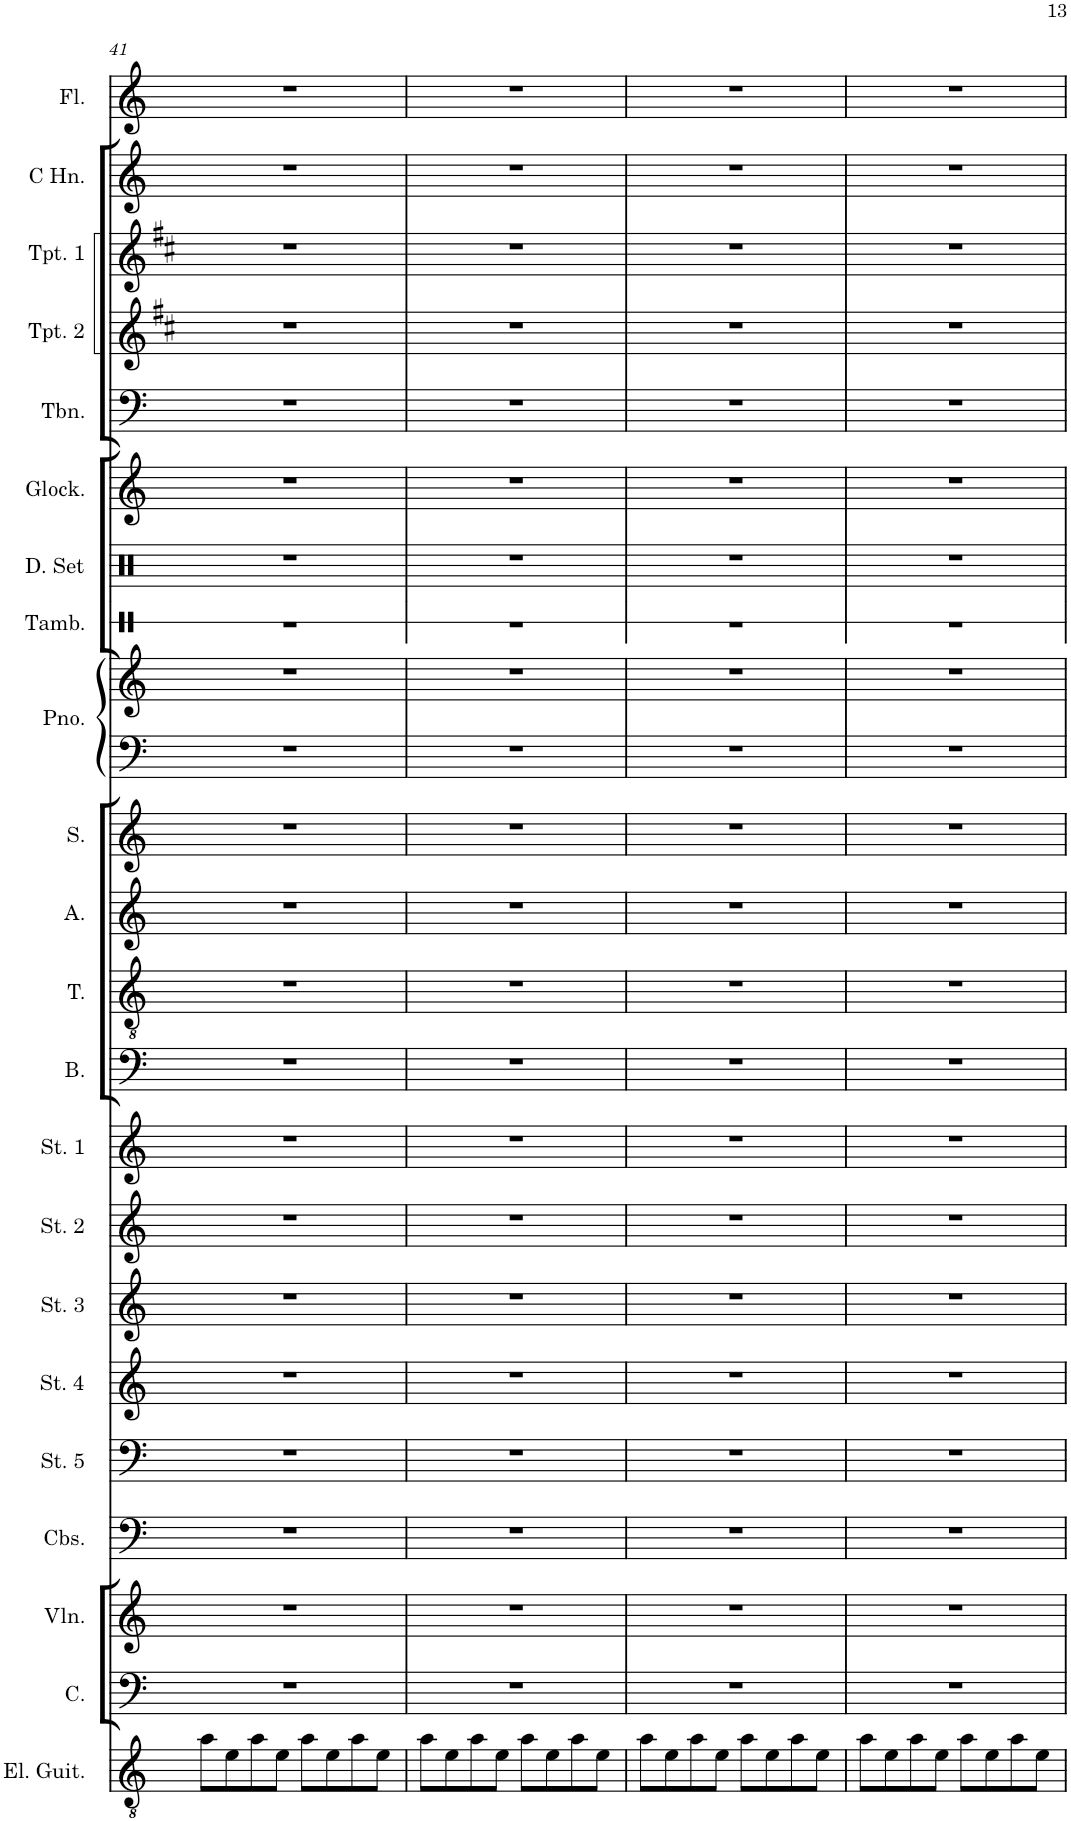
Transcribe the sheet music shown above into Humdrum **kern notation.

**kern	**kern	**kern	**kern	**kern	**kern	**kern	**kern	**kern	**kern	**kern	**kern	**kern	**kern	**kern	**kern	**kern	**kern	**kern	**kern	**kern	**kern	**kern
*part22	*part21	*part20	*part19	*part18	*part17	*part16	*part15	*part14	*part13	*part12	*part11	*part10	*part9	*part9	*part8	*part7	*part6	*part5	*part4	*part3	*part2	*part1
*staff23	*staff22	*staff21	*staff20	*staff19	*staff18	*staff17	*staff16	*staff15	*staff14	*staff13	*staff12	*staff11	*staff10	*staff9	*staff8	*staff7	*staff6	*staff5	*staff4	*staff3	*staff2	*staff1
*I"Electric Guitar	*I"Cello	*I"Violin	*I"Contrabasses	*I"Strings 5	*I"Strings 4	*I"Strings 3	*I"Strings 2	*I"Strings 1	*I"Bass	*I"Tenor	*I"Alto	*I"Soprano	*I"Piano	*	*I"Tambourine	*I"Drumset	*I"Glockenspiel	*I"Trombone	*I"Trumpet 2	*I"Trumpet 1	*I"Horn in C	*I"Flute
*I'El. Guit.	*I'C.	*I'Vln.	*I'Cbs.	*I'St. 5	*I'St. 4	*I'St. 3	*I'St. 2	*I'St. 1	*I'B.	*I'T.	*I'A.	*I'S.	*I'Pno.	*	*I'Tamb.	*I'D. Set	*I'Glock.	*I'Tbn.	*I'Tpt. 2	*I'Tpt. 1	*	*I'Fl.
!!LO:PB:g=z
*clefGv2	*clefF4	*clefG2	*clefF4	*clefF4	*clefG2	*clefG2	*clefG2	*clefG2	*clefF4	*clefGv2	*clefG2	*clefG2	*clefF4	*clefG2	*clefX	*clefX	*clefG2	*clefF4	*clefG2	*clefG2	*clefG2	*clefG2
*	*	*	*Trd7c12	*	*	*	*	*	*	*	*	*	*	*	*	*	*Trd-14c-24	*	*Trd1c2	*Trd1c2	*Trd7c12	*
*k[]	*k[]	*k[]	*k[]	*k[]	*k[]	*k[]	*k[]	*k[]	*k[]	*k[]	*k[]	*k[]	*k[]	*k[]	*k[]	*k[]	*k[]	*k[]	*k[f#c#]	*k[f#c#]	*k[]	*k[]
*M4/4	*M4/4	*M4/4	*M4/4	*M4/4	*M4/4	*M4/4	*M4/4	*M4/4	*M4/4	*M4/4	*M4/4	*M4/4	*M4/4	*M4/4	*M4/4	*M4/4	*M4/4	*M4/4	*M4/4	*M4/4	*M4/4	*M4/4
=41	=41	=41	=41	=41	=41	=41	=41	=41	=41	=41	=41	=41	=41	=41	=41	=41	=41	=41	=41	=41	=41	=41
8a\L	1r	1r	1r	1r	1r	1r	1r	1r	1r	1r	1r	1r	1r	1r	1r	1r	1r	1r	1r	1r	1r	1r
8e\	.	.	.	.	.	.	.	.	.	.	.	.	.	.	.	.	.	.	.	.	.	.
8a\	.	.	.	.	.	.	.	.	.	.	.	.	.	.	.	.	.	.	.	.	.	.
8e\J	.	.	.	.	.	.	.	.	.	.	.	.	.	.	.	.	.	.	.	.	.	.
8a\L	.	.	.	.	.	.	.	.	.	.	.	.	.	.	.	.	.	.	.	.	.	.
8e\	.	.	.	.	.	.	.	.	.	.	.	.	.	.	.	.	.	.	.	.	.	.
8a\	.	.	.	.	.	.	.	.	.	.	.	.	.	.	.	.	.	.	.	.	.	.
8e\J	.	.	.	.	.	.	.	.	.	.	.	.	.	.	.	.	.	.	.	.	.	.
=42	=42	=42	=42	=42	=42	=42	=42	=42	=42	=42	=42	=42	=42	=42	=42	=42	=42	=42	=42	=42	=42	=42
8a\L	1r	1r	1r	1r	1r	1r	1r	1r	1r	1r	1r	1r	1r	1r	1r	1r	1r	1r	1r	1r	1r	1r
8e\	.	.	.	.	.	.	.	.	.	.	.	.	.	.	.	.	.	.	.	.	.	.
8a\	.	.	.	.	.	.	.	.	.	.	.	.	.	.	.	.	.	.	.	.	.	.
8e\J	.	.	.	.	.	.	.	.	.	.	.	.	.	.	.	.	.	.	.	.	.	.
8a\L	.	.	.	.	.	.	.	.	.	.	.	.	.	.	.	.	.	.	.	.	.	.
8e\	.	.	.	.	.	.	.	.	.	.	.	.	.	.	.	.	.	.	.	.	.	.
8a\	.	.	.	.	.	.	.	.	.	.	.	.	.	.	.	.	.	.	.	.	.	.
8e\J	.	.	.	.	.	.	.	.	.	.	.	.	.	.	.	.	.	.	.	.	.	.
=43	=43	=43	=43	=43	=43	=43	=43	=43	=43	=43	=43	=43	=43	=43	=43	=43	=43	=43	=43	=43	=43	=43
8a\L	1r	1r	1r	1r	1r	1r	1r	1r	1r	1r	1r	1r	1r	1r	1r	1r	1r	1r	1r	1r	1r	1r
8e\	.	.	.	.	.	.	.	.	.	.	.	.	.	.	.	.	.	.	.	.	.	.
8a\	.	.	.	.	.	.	.	.	.	.	.	.	.	.	.	.	.	.	.	.	.	.
8e\J	.	.	.	.	.	.	.	.	.	.	.	.	.	.	.	.	.	.	.	.	.	.
8a\L	.	.	.	.	.	.	.	.	.	.	.	.	.	.	.	.	.	.	.	.	.	.
8e\	.	.	.	.	.	.	.	.	.	.	.	.	.	.	.	.	.	.	.	.	.	.
8a\	.	.	.	.	.	.	.	.	.	.	.	.	.	.	.	.	.	.	.	.	.	.
8e\J	.	.	.	.	.	.	.	.	.	.	.	.	.	.	.	.	.	.	.	.	.	.
=44	=44	=44	=44	=44	=44	=44	=44	=44	=44	=44	=44	=44	=44	=44	=44	=44	=44	=44	=44	=44	=44	=44
8a\L	1r	1r	1r	1r	1r	1r	1r	1r	1r	1r	1r	1r	1r	1r	1r	1r	1r	1r	1r	1r	1r	1r
8e\	.	.	.	.	.	.	.	.	.	.	.	.	.	.	.	.	.	.	.	.	.	.
8a\	.	.	.	.	.	.	.	.	.	.	.	.	.	.	.	.	.	.	.	.	.	.
8e\J	.	.	.	.	.	.	.	.	.	.	.	.	.	.	.	.	.	.	.	.	.	.
8a\L	.	.	.	.	.	.	.	.	.	.	.	.	.	.	.	.	.	.	.	.	.	.
8e\	.	.	.	.	.	.	.	.	.	.	.	.	.	.	.	.	.	.	.	.	.	.
8a\	.	.	.	.	.	.	.	.	.	.	.	.	.	.	.	.	.	.	.	.	.	.
8e\J	.	.	.	.	.	.	.	.	.	.	.	.	.	.	.	.	.	.	.	.	.	.
=	=	=	=	=	=	=	=	=	=	=	=	=	=	=	=	=	=	=	=	=	=	=
*-	*-	*-	*-	*-	*-	*-	*-	*-	*-	*-	*-	*-	*-	*-	*-	*-	*-	*-	*-	*-	*-	*-
